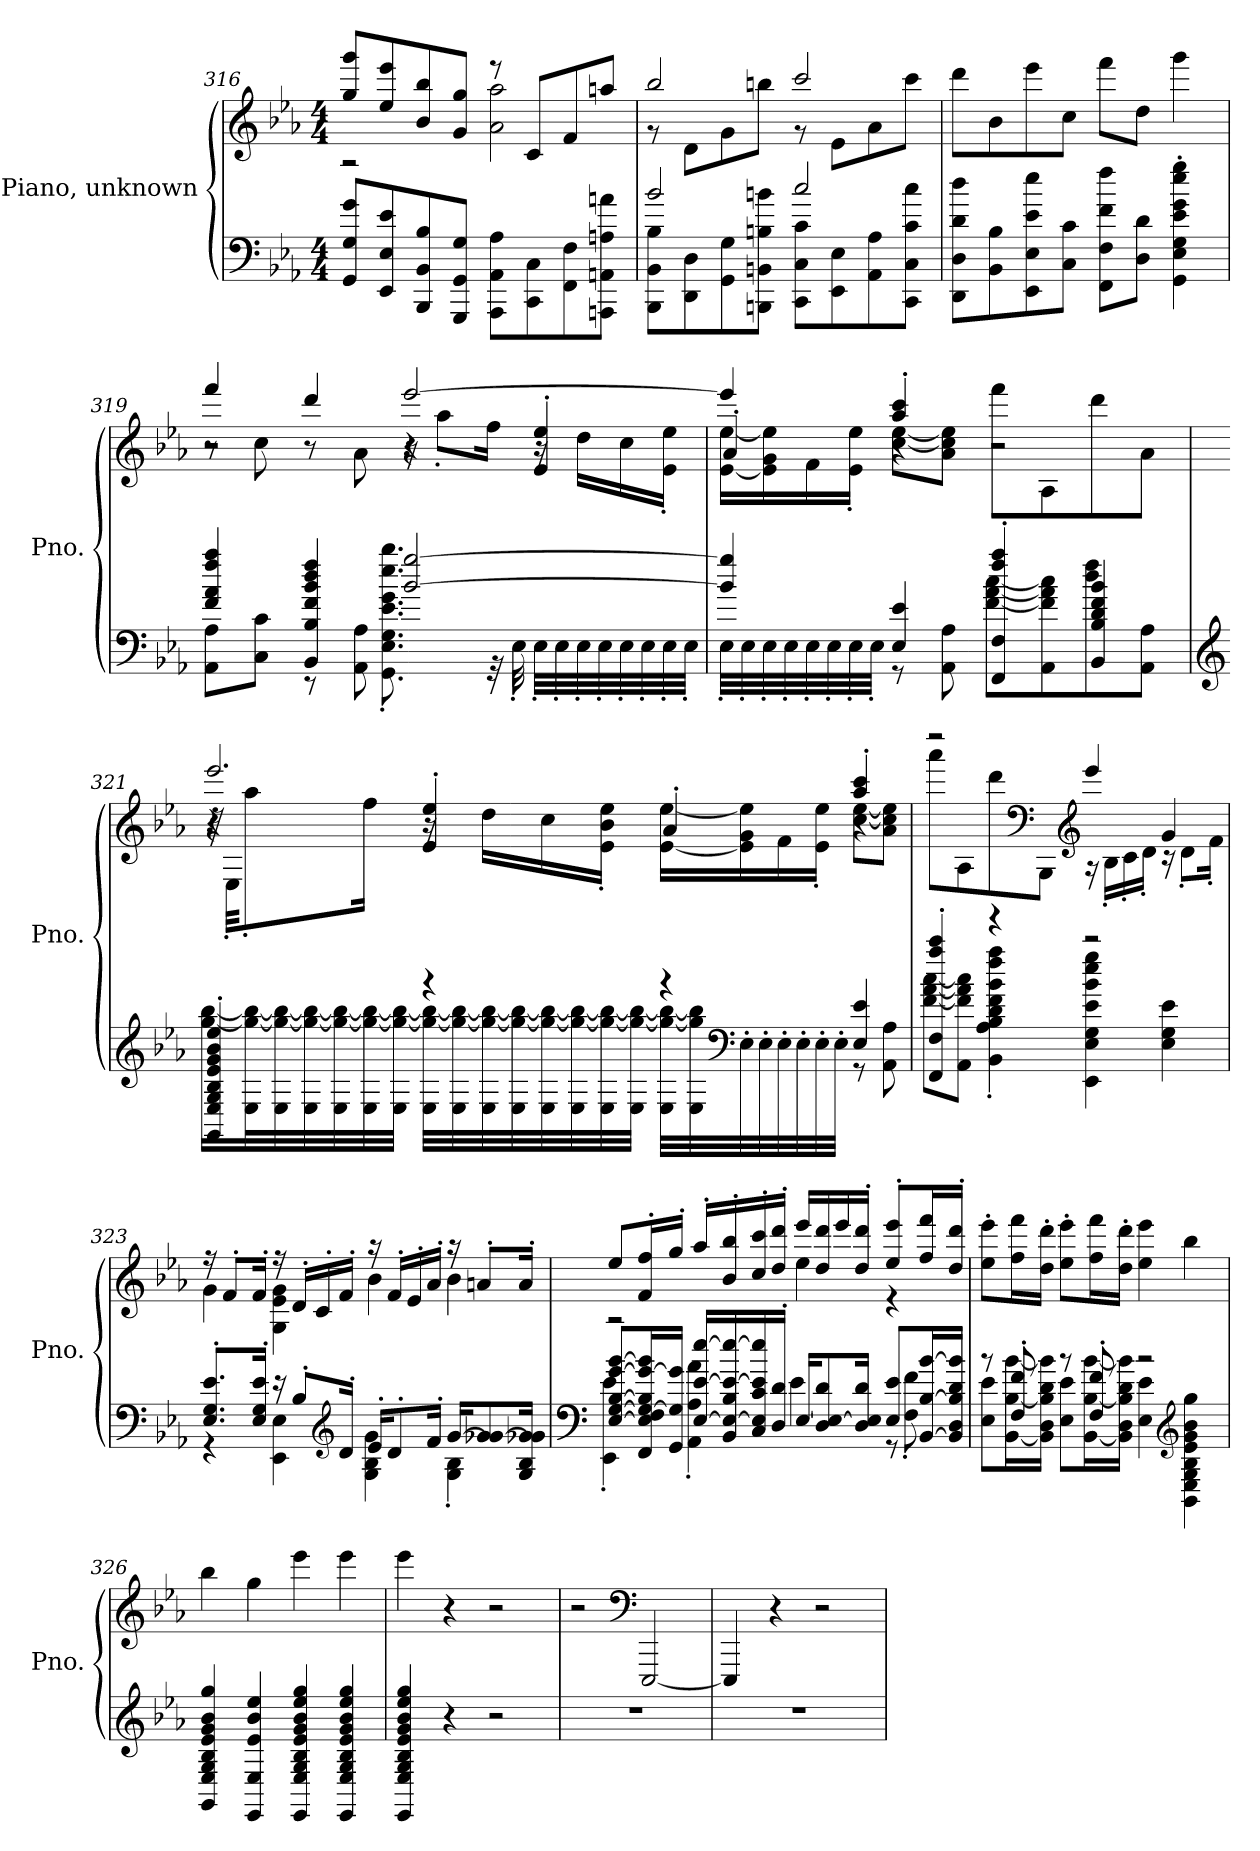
**kern	**kern
*part1	*part1
*staff2	*staff1
*I"Piano, unknown	*
*I'Pno.	*
!!LO:LB:g=z
*clefF4	*clefG2
*k[b-e-a-]	*k[b-e-a-]
*M4/4	*M4/4
=316	=316
*	*^
8GG/ 8G/ 8g/L	8gg/ 8ggg/L	2r
8EE-/ 8E-/ 8e-/	8ee-/ 8eee-/	.
8BBB-/ 8BB-/ 8B-/	8b-/ 8bb-/	.
8GGG/ 8GG/ 8G/J	8g/ 8gg/J	.
8AAA-\ 8AA-\ 8A-\L	8r	2a-\ 2aa-\
8CC\ 8C\	8c/L	.
8FF\ 8F\	8f/	.
8AAAn\ 8AAn\ 8An\ 8an\J	8aan/J	.
=317	=317	=317
*^	*	*
2b-/	8BBB-\ 8BB-\ 8B-\L	2bb-/	8r
.	8DD\ 8D\	.	8d\L
.	8GG\ 8G\	.	8g\
.	8BBBn\ 8BBn\ 8Bn\ 8bn\J	.	8bbn\J
2cc/	8CC\ 8C\ 8c\L	2ccc/	8r
.	8EE-\ 8E-\	.	8e-\L
.	8AA-\ 8A-\	.	8a-\
.	8CC\ 8C\ 8c\ 8cc\J	.	8ccc\J
*v	*v	*	*
*	*v	*v
=318	=318
8DD\ 8D\ 8d\ 8dd\L	8ddd\L
8BB-\ 8B-\	8b-\
8EE-\ 8E-\ 8e-\ 8ee-\	8eee-\
8C\ 8c\J	8cc\J
8FF\ 8F\ 8f\ 8ff\L	8fff\L
8D\ 8d\J	8dd\J
4GG\' 4E-\' 4G\' 4e-\' 4g\' 4ee-\' 4gg\'	4ggg\
!!LO:LB:g=z
=319	=319
*^	*^
*	*	*	*^
4f/ 4a-/ 4ff/ 4aa-/	8AA-\ 8A-\L	4fff/	8r	2r
.	8C\ 8c\J	.	8cc\	.
4BB-/ 4B-/ 4f/ 4b-/ 4dd/ 4ff/	8r	4ddd/	8r	.
.	8AA-\ 8A-\	.	8a-\	.
[2b-/ [2gg/	8.GG\' 8.E-\' 8.G\' 8.e-\' 8.g\' 8.ee-\' 8.bb-\'	[2eee-/	16r	4r
.	.	.	8aa-'\L	.
.	32r	.	16ff\Jk	.
.	32E-'\	.	.	.
.	32E-'\LLL	.	16r	4e-/' 4ee-/'
.	32E-'\	.	.	.
.	32E-'\	.	16dd\LL	.
.	32E-'\	.	.	.
.	32E-'\	.	16cc\	.
.	32E-'\	.	.	.
.	32E-'\	.	16e-\' 16ee-\'JJ	.
.	32E-'\JJJ	.	.	.
=320	=320	=320	=320	=320
4b-/] 4gg/]	32E-'\LLL	4eee-/]	[16e-\ [16ee-\LL	4a-'/
.	32E-'\	.	.	.
.	32E-'\	.	16e-\] 16g\ 16ee-\]	.
.	32E-'\	.	.	.
.	32E-'\	.	16f\	.
.	32E-'\	.	.	.
.	32E-'\	.	16e-\' 16ee-\'JJ	.
.	32E-'\JJJ	.	.	.
4E-/ 4e-/	8r	4aa-/' 4ccc/'	[8cc\ [8ee-\L	4r
.	8AA-\ 8A-\	.	8a-\ 8cc\] 8ee-\]J	.
4FF/' 4F/' 4ff/' 4aa-/'	[8f\ [8a-\ [8cc\L	2r	8fff\L	2r
.	8AA-\ 8f\] 8a-\] 8cc\]	.	8A-\	.
4BB-/ 4B-/ 4d/ 4f/ 4b-/	8dd\ 8ff\	.	8ddd\	.
.	8AA-\ 8A-\J	.	8a-\J	.
!!LO:LB:g=z	!!	!!
=321	=321	=321	=321	=321
*clefG2	*	*	*	*
4GG/' 4E-/' 4G/' 4B-/' 4e-/' 4g/' 4b-/' 4ee-/'	[16gg\ [16bb-\LL	2.eee-/	32r	4r
.	.	.	32E-'\KKL	.
.	32E-\ 32gg\_ 32bb-\_L	.	8aa-'\	.
.	32E-\ 32gg\_ 32bb-\_	.	.	.
.	32E-\ 32gg\_ 32bb-\_	.	.	.
.	32E-\ 32gg\_ 32bb-\_	.	.	.
.	32E-\ 32gg\_ 32bb-\_	.	16ff\Jk	.
.	32E-\ 32gg\_ 32bb-\_JJJ	.	.	.
4r	32E-\ 32gg\_ 32bb-\_LLL	.	16r	4e-/' 4ee-/'
.	32E-\ 32gg\_ 32bb-\_	.	.	.
.	32E-\ 32gg\_ 32bb-\_	.	16dd\LL	.
.	32E-\ 32gg\_ 32bb-\_	.	.	.
.	32E-\ 32gg\_ 32bb-\_	.	16cc\	.
.	32E-\ 32gg\_ 32bb-\_	.	.	.
.	32E-\ 32gg\_ 32bb-\_	.	16e-\' 16b-\' 16ee-\'JJ	.
.	32E-\ 32gg\_ 32bb-\_JJJ	.	.	.
4r	32E-\ 32gg\_ 32bb-\_LLL	.	[16e-\ [16ee-\LL	4a-'/
.	32E-\ 32gg\] 32bb-\]	.	.	.
*clefF4	*	*	*	*
.	32E-'\	.	16e-\] 16g\ 16ee-\]	.
.	32E-'\	.	.	.
.	32E-'\	.	16f\	.
.	32E-'\	.	.	.
.	32E-'\	.	16e-\' 16ee-\'JJ	.
.	32E-'\JJJ	.	.	.
4E-/ 4e-/	8r	4aa-/' 4ccc/'	[8cc\ [8ee-\L	4r
.	8AA-\ 8A-\	.	8a-\ 8cc\] 8ee-\]J	.
*	*	*	*v	*v
!!LO:PB:g=z
=322	=322	=322	=322
4FF/' 4F/' 4aa-/' 4ccc/'	[8f\ [8a-\ [8cc\L	2r	8aaa-\L
.	8AA-\ 8f\] 8a-\] 8cc\]J	.	8A-\
4r	4BB-\' 4A-\' 4B-\' 4d\' 4f\' 4b-\' 4ff\' 4aa-\'	.	8ddd\
*	*	*clefF4	*
.	.	.	8BBB-\J
*	*	*clefG2	*
2r	4EE-\ 4E-\ 4G\ 4e-\ 4b-\ 4ee-\ 4gg\	4eee-/	16r
.	.	.	16B-'\LL
.	.	.	16c'\
.	.	.	16d'\JJ
.	4E-\ 4G\ 4e-\	4g/	16r
.	.	.	8d'\L
.	.	.	16f'\Jk
=323	=323	=323	=323
8.E-/' 8.G/' 8.e-/'L	4r	16r	4g\
.	.	8f'/L	.
16E-/' 16G/' 16e-/'Jk	.	16f'/Jk	.
16r	4EE-\ 4E-\	16r	4G\ 4e-\ 4g\
8B-'/L	.	16d'/LL	.
.	.	16c'/	.
*clefG2	*	*	*
16d'/Jk	.	16f'/JJ	.
16e-'/KL	4G\ 4B-\ 4g\	16r	4b-\
8d'/	.	16f'/LL	.
.	.	16e-'/	.
16f'/Jk	.	16a-'/JJ	.
[16g/KL	4G\' 4B-\'	16r	4b-\
8g-X/ 8g/_	.	8an'/L	.
16G/ 16B-/ 16g-X/ 16g/]Jk	.	16a'/Jk	.
!!LO:LB:g=z	!!
=324	=324	=324	=324
*clefF4	*	*	*
[8E-/ [8G/ [8B-/ [8g/ [8b-/L	4EE-\' 4e-\'	8ee-/L	2r
16FF/ 16E-/] 16F/ 16G/_ 16B-/] 16g/_ 16b-/]L	.	16f/' 16ff/'L	.
16GG/ 16G/] 16g/]JJ	.	16gg'/JJ	.
[16E-/ [16e-/ [16ee-/LL	4AA-\' 4A-\' 4a-\'	16aa-'/LL	.
16BB-/ 16E-/_ 16B-/ 16e-/_ 16ee-/_	.	16b-/' 16bb-/'	.
16C/ 16E-/] 16c/ 16e-/] 16ee-/]	.	16cc/' 16ccc/'	.
16D/' 16d/'JJ	.	16dd/' 16ddd/'JJ	.
[16E-/KL	4e-\	16eee-/LL	4ee-\
8D/ 8E-/_ 8d/	.	16dd/ 16ddd/	.
.	.	16eee-/	.
16D/ 16E-/] 16d/Jk	.	16dd/' 16ddd/'JJ	.
8E-/ 8e-/L	8r	8ee-/' 8eee-/'L	4r
[16BB-/ [16B-/ [16b-/L	8F\' 8f\'	16ff/ 16fff/L	.
16BB-/] 16D/ 16B-/] 16d/ 16b-/]JJ	.	16dd/' 16ddd/'JJ	.
*	*	*v	*v
=325	=325	=325
8r	8E-\ 8e-\L	8ee-\' 8eee-\'L
8F/' 8f/'	[16BB-\ [16B-\ [16b-\L	16ff\ 16fff\L
.	16BB-\] 16D\ 16B-\] 16d\ 16b-\]JJ	16dd\' 16ddd\'JJ
8r	8E-\ 8e-\L	8ee-\' 8eee-\'L
8F/' 8f/'	[16BB-\ [16B-\ [16b-\L	16ff\ 16fff\L
.	16BB-\] 16D\ 16B-\] 16d\ 16b-\]JJ	16dd\' 16ddd\'JJ
2r	4E-\ 4e-\	4ee-\ 4eee-\
*clefG2	*	*
.	4BB-\ 4E-\ 4G\ 4B-\ 4e-\ 4g\ 4b-\ 4gg\	4bb-\
*v	*v	*
=326	=326
4GG/ 4E-/ 4G/ 4B-/ 4e-/ 4g/ 4b-/ 4gg/	4bb-\
4EE-/ 4E-/ 4e-/ 4b-/ 4ee-/	4gg\
4EE-/ 4E-/ 4G/ 4B-/ 4e-/ 4g/ 4b-/ 4ee-/ 4gg/	4eee-\
4EE-/ 4E-/ 4G/ 4B-/ 4e-/ 4g/ 4b-/ 4ee-/ 4gg/	4eee-\
!!LO:LB:g=z
=327	=327
4EE-/ 4E-/ 4G/ 4B-/ 4e-/ 4g/ 4b-/ 4ee-/ 4gg/	4eee-\
4r	4r
2r	2r
=328	=328
1r	2r
*	*clefF4
.	[2EEE-/
=329	=329
1r	4EEE-/]
.	4r
.	2r
=	=
*-	*-
